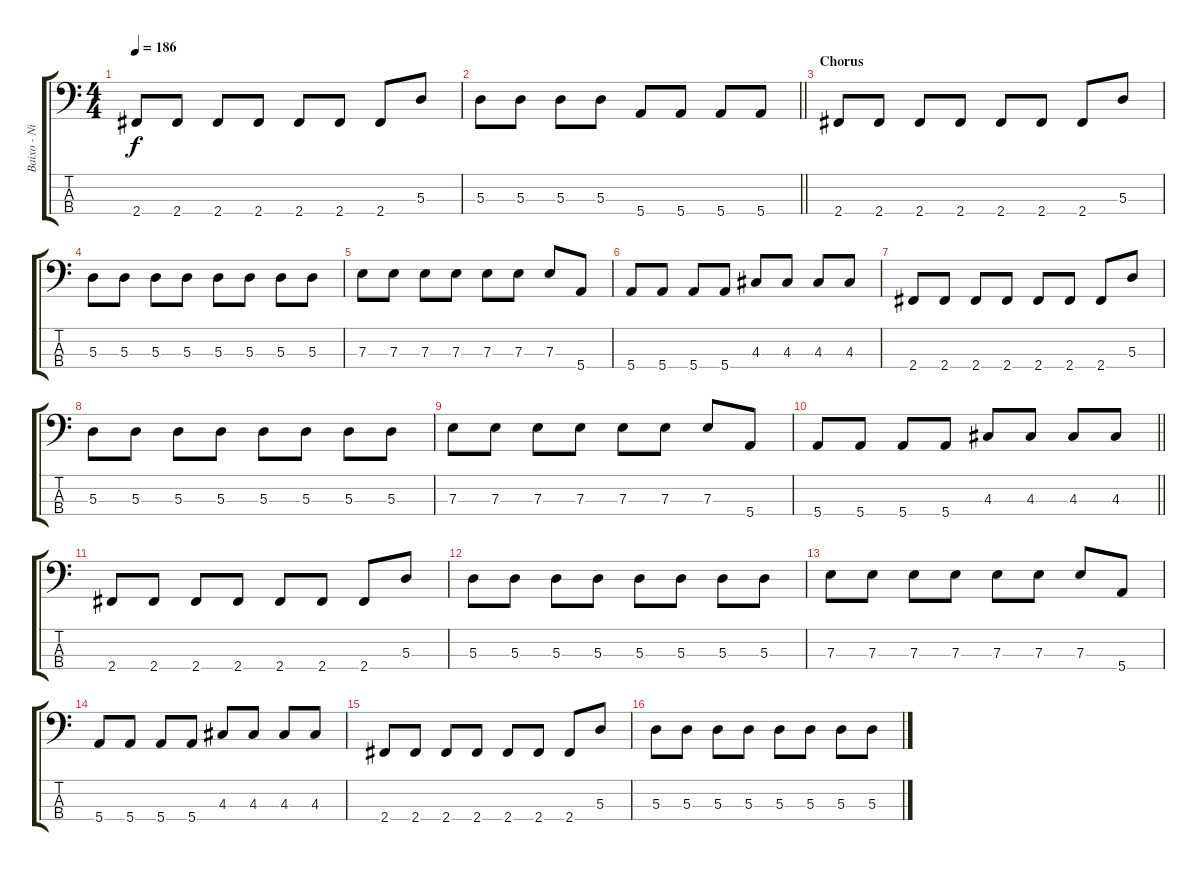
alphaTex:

\track ("Baixo - Nikola" "Baixo - Ni") {instrument electricbasspick}
\staff {score tabs}
\tuning (G2 D2 A1 E1) {hide}
\ts (4 4)
\tempo 186
\clef f4
\ks c
2.4.8{dy f} 2.4.8 2.4.8 2.4.8 2.4.8 2.4.8 2.4.8 5.3.8 |
\barLineRight lightlight
5.3.8 5.3.8 5.3.8 5.3.8 5.4.8 5.4.8 5.4.8 5.4.8 |
\section ("" "Chorus")
2.4.8 2.4.8 2.4.8 2.4.8 2.4.8 2.4.8 2.4.8 5.3.8 |
5.3.8 5.3.8 5.3.8 5.3.8 5.3.8 5.3.8 5.3.8 5.3.8 |
7.3.8 7.3.8 7.3.8 7.3.8 7.3.8 7.3.8 7.3.8 5.4.8 |
5.4.8 5.4.8 5.4.8 5.4.8 4.3.8 4.3.8 4.3.8 4.3.8 |
2.4.8 2.4.8 2.4.8 2.4.8 2.4.8 2.4.8 2.4.8 5.3.8 |
5.3.8 5.3.8 5.3.8 5.3.8 5.3.8 5.3.8 5.3.8 5.3.8 |
7.3.8 7.3.8 7.3.8 7.3.8 7.3.8 7.3.8 7.3.8 5.4.8 |
\barLineRight lightlight
5.4.8 5.4.8 5.4.8 5.4.8 4.3.8 4.3.8 4.3.8 4.3.8 |
2.4.8 2.4.8 2.4.8 2.4.8 2.4.8 2.4.8 2.4.8 5.3.8 |
5.3.8 5.3.8 5.3.8 5.3.8 5.3.8 5.3.8 5.3.8 5.3.8 |
7.3.8 7.3.8 7.3.8 7.3.8 7.3.8 7.3.8 7.3.8 5.4.8 |
5.4.8 5.4.8 5.4.8 5.4.8 4.3.8 4.3.8 4.3.8 4.3.8 |
2.4.8 2.4.8 2.4.8 2.4.8 2.4.8 2.4.8 2.4.8 5.3.8 |
5.3.8 5.3.8 5.3.8 5.3.8 5.3.8 5.3.8 5.3.8 5.3.8
